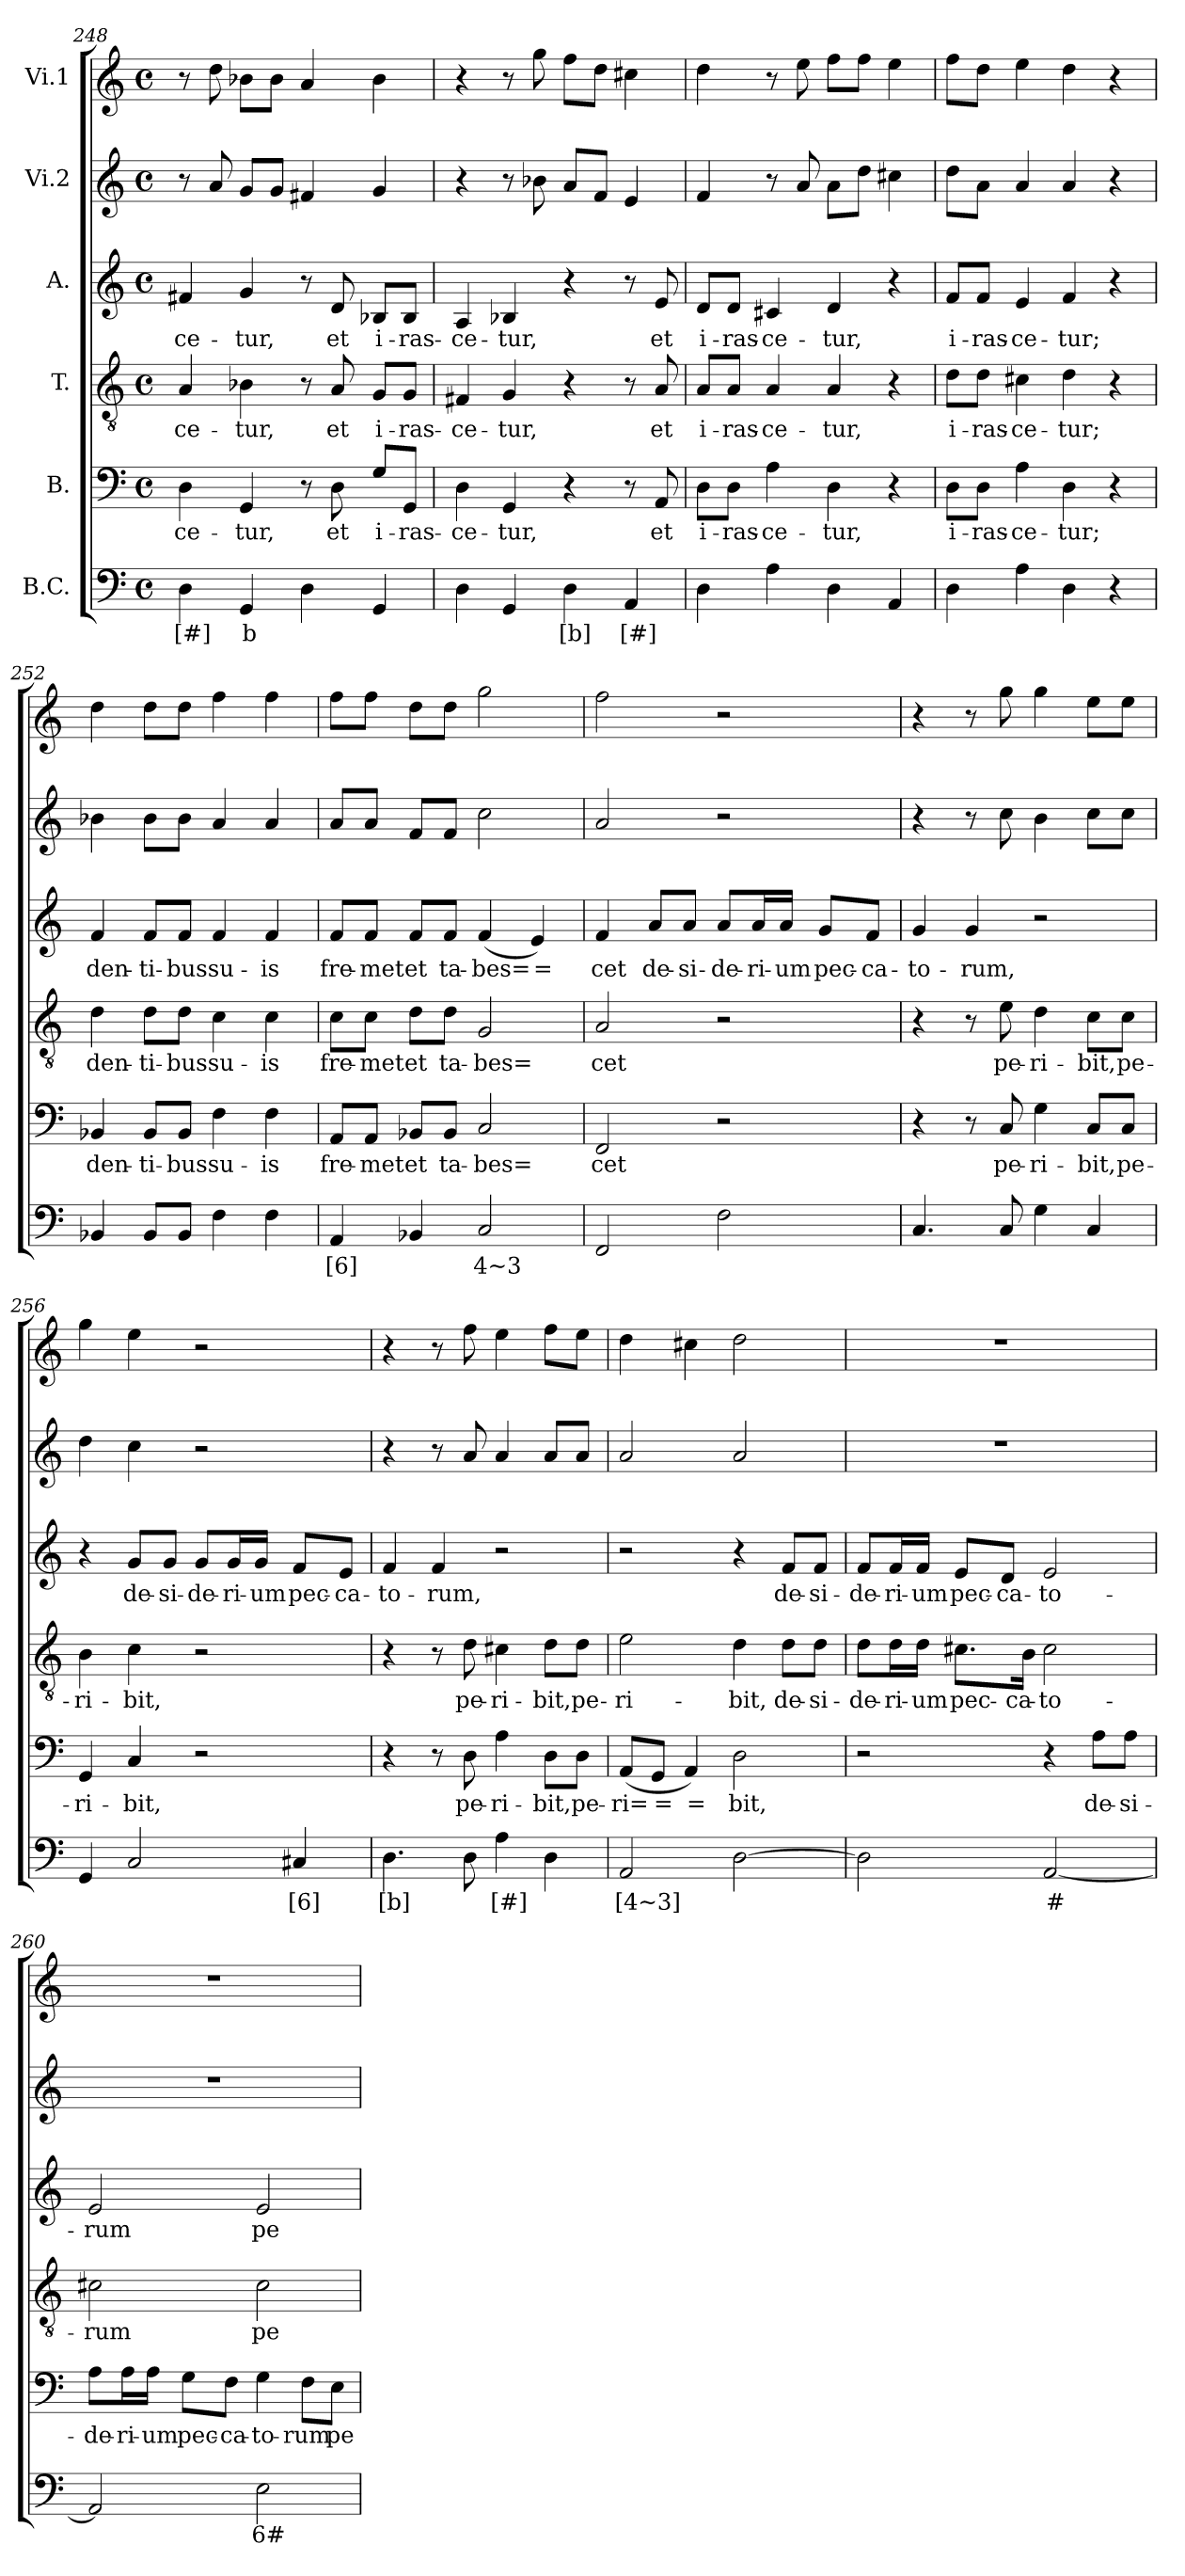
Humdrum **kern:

**kern	**text	**kern	**text	**kern	**text	**kern	**text	**kern	**kern
*part6	*part6	*part5	*part5	*part4	*part4	*part3	*part3	*part2	*part1
*staff6	*staff6	*staff5	*staff5	*staff4	*staff4	*staff3	*staff3	*staff2	*staff1
*I"B.C.	*	*I"B.	*	*I"T.	*	*I"A.	*	*I"Vi.2	*I"Vi.1
*clefF4	*	*clefF4	*	*clefGv2	*	*clefG2	*	*clefG2	*clefG2
*k[]	*	*k[]	*	*k[]	*	*k[]	*	*k[]	*k[]
*C:	*	*C:	*	*C:	*	*C:	*	*C:	*C:
*M4/4	*	*M4/4	*	*M4/4	*	*M4/4	*	*M4/4	*M4/4
*met(c)	*	*met(c)	*	*met(c)	*	*met(c)	*	*met(c)	*met(c)
=248	=248	=248	=248	=248	=248	=248	=248	=248	=248
!	!LO:LY:b	!	!LO:LY:b	!	!LO:LY:b	!	!LO:LY:b	!	!
4D\	[#]	4D\	-ce-	4A/	-ce-	4f#X/	-ce-	8r	8r
.	.	.	.	.	.	.	.	8a/	8dd\
!	!LO:LY:b	!	!LO:LY:b	!	!LO:LY:b	!	!LO:LY:b	!	!
4GG/	b	4GG/	-tur,	4B-X\	-tur,	4g/	-tur,	8g/L	8b-X\L
.	.	.	.	.	.	.	.	8g/J	8b-\J
4D\	.	8r	.	8r	.	8r	.	4f#X/	4a/
!	!	!	!LO:LY:b	!	!LO:LY:b	!	!LO:LY:b	!	!
.	.	8D\	et	8A/	et	8d/	et	.	.
!	!	!	!LO:LY:b	!	!LO:LY:b	!	!LO:LY:b	!	!
4GG/	.	8G/L	i-	8G/L	i-	8B-X/L	i-	4g/	4b-\
!	!	!	!LO:LY:b	!	!LO:LY:b	!	!LO:LY:b	!	!
.	.	8GG/J	-ras-	8G/J	-ras-	8B-/J	-ras-	.	.
=249	=249	=249	=249	=249	=249	=249	=249	=249	=249
!	!	!	!LO:LY:b	!	!LO:LY:b	!	!LO:LY:b	!	!
4D\	.	4D\	-ce-	4F#X/	-ce-	4A/	-ce-	4r	4r
!	!	!	!LO:LY:b	!	!LO:LY:b	!	!LO:LY:b	!	!
4GG/	.	4GG/	-tur,	4G/	-tur,	4B-X/	-tur,	8r	8r
.	.	.	.	.	.	.	.	8b-X\	8gg\
!	!LO:LY:b	!	!	!	!	!	!	!	!
4D\	[b]	4r	.	4r	.	4r	.	8a/L	8ff\L
.	.	.	.	.	.	.	.	8f/J	8dd\J
!	!LO:LY:b	!	!	!	!	!	!	!	!
4AA/	[#]	8r	.	8r	.	8r	.	4e/	4cc#X\
!	!	!	!LO:LY:b	!	!LO:LY:b	!	!LO:LY:b	!	!
.	.	8AA/	et	8A/	et	8e/	et	.	.
!!LO:LB:g=z
=250	=250	=250	=250	=250	=250	=250	=250	=250	=250
!	!	!	!LO:LY:b	!	!LO:LY:b	!	!LO:LY:b	!	!
4D\	.	8D\L	i-	8A/L	i-	8d/L	i-	4f/	4dd\
!	!	!	!LO:LY:b	!	!LO:LY:b	!	!LO:LY:b	!	!
.	.	8D\J	-ras-	8A/J	-ras-	8d/J	-ras-	.	.
!	!	!	!LO:LY:b	!	!LO:LY:b	!	!LO:LY:b	!	!
4A\	.	4A\	-ce-	4A/	-ce-	4c#X/	-ce-	8r	8r
.	.	.	.	.	.	.	.	8a/	8ee\
!	!	!	!LO:LY:b	!	!LO:LY:b	!	!LO:LY:b	!	!
4D\	.	4D\	-tur,	4A/	-tur,	4d/	-tur,	8a\L	8ff\L
.	.	.	.	.	.	.	.	8dd\J	8ff\J
4AA/	.	4r	.	4r	.	4r	.	4cc#X\	4ee\
=251	=251	=251	=251	=251	=251	=251	=251	=251	=251
!	!	!	!LO:LY:b	!	!LO:LY:b	!	!LO:LY:b	!	!
4D\	.	8D\L	i-	8d\L	i-	8f/L	i-	8dd\L	8ff\L
!	!	!	!LO:LY:b	!	!LO:LY:b	!	!LO:LY:b	!	!
.	.	8D\J	-ras-	8d\J	-ras-	8f/J	-ras-	8a\J	8dd\J
!	!	!	!LO:LY:b	!	!LO:LY:b	!	!LO:LY:b	!	!
4A\	.	4A\	-ce-	4c#X\	-ce-	4e/	-ce-	4a/	4ee\
!	!	!	!LO:LY:b	!	!LO:LY:b	!	!LO:LY:b	!	!
4D\	.	4D\	-tur;	4d\	-tur;	4f/	-tur;	4a/	4dd\
4r	.	4r	.	4r	.	4r	.	4r	4r
=252	=252	=252	=252	=252	=252	=252	=252	=252	=252
!	!	!	!LO:LY:b	!	!LO:LY:b	!	!LO:LY:b	!	!
4BB-X/	.	4BB-X/	den-	4d\	den-	4f/	den-	4b-X\	4dd\
!	!	!	!LO:LY:b	!	!LO:LY:b	!	!LO:LY:b	!	!
8BB-/L	.	8BB-/L	-ti-	8d\L	-ti-	8f/L	-ti-	8b-\L	8dd\L
!	!	!	!LO:LY:b	!	!LO:LY:b	!	!LO:LY:b	!	!
8BB-/J	.	8BB-/J	-bus	8d\J	-bus	8f/J	-bus	8b-\J	8dd\J
!	!	!	!LO:LY:b	!	!LO:LY:b	!	!LO:LY:b	!	!
4F\	.	4F\	su-	4c\	su-	4f/	su-	4a/	4ff\
!	!	!	!LO:LY:b	!	!LO:LY:b	!	!LO:LY:b	!	!
4F\	.	4F\	-is	4c\	-is	4f/	-is	4a/	4ff\
=253	=253	=253	=253	=253	=253	=253	=253	=253	=253
!	!LO:LY:b	!	!LO:LY:b	!	!LO:LY:b	!	!LO:LY:b	!	!
4AA/	[6]	8AA/L	fre-	8c\L	fre-	8f/L	fre-	8a/L	8ff\L
!	!	!	!LO:LY:b	!	!LO:LY:b	!	!LO:LY:b	!	!
.	.	8AA/J	-met	8c\J	-met	8f/J	-met	8a/J	8ff\J
!	!	!	!LO:LY:b	!	!LO:LY:b	!	!LO:LY:b	!	!
4BB-X/	.	8BB-X/L	et	8d\L	et	8f/L	et	8f/L	8dd\L
!	!	!	!LO:LY:b	!	!LO:LY:b	!	!LO:LY:b	!	!
.	.	8BB-/J	ta-	8d\J	ta-	8f/J	ta-	8f/J	8dd\J
!	!LO:LY:b	!	!LO:LY:b	!	!LO:LY:b	!	!LO:LY:b	!	!
2C/	4~3	2C/	-bes=	2G/	-bes=	(>4f/	-bes=	2cc\	2gg\
!	!	!	!	!	!	!	!LO:LY:b	!	!
.	.	.	.	.	.	4e/)	=	.	.
!!LO:PB:g=z
=254	=254	=254	=254	=254	=254	=254	=254	=254	=254
!	!	!	!LO:LY:b	!	!LO:LY:b	!	!LO:LY:b	!	!
2FF/	.	2FF/	cet	2A/	cet	4f/	cet	2a/	2ff\
!	!	!	!	!	!	!	!LO:LY:b	!	!
.	.	.	.	.	.	8a/L	de-	.	.
!	!	!	!	!	!	!	!LO:LY:b	!	!
.	.	.	.	.	.	8a/J	-si-	.	.
!	!	!	!	!	!	!	!LO:LY:b	!	!
2F\	.	2r	.	2r	.	8a/L	-de-	2r	2r
!	!	!	!	!	!	!	!LO:LY:b	!	!
.	.	.	.	.	.	16a/L	-ri-	.	.
!	!	!	!	!	!	!	!LO:LY:b	!	!
.	.	.	.	.	.	16a/JJ	-um	.	.
!	!	!	!	!	!	!	!LO:LY:b	!	!
.	.	.	.	.	.	8g/L	pec-	.	.
!	!	!	!	!	!	!	!LO:LY:b	!	!
.	.	.	.	.	.	8f/J	-ca-	.	.
=255	=255	=255	=255	=255	=255	=255	=255	=255	=255
!	!	!	!	!	!	!	!LO:LY:b	!	!
4.C/	.	4r	.	4r	.	4g/	-to-	4r	4r
!	!	!	!	!	!	!	!LO:LY:b	!	!
.	.	8r	.	8r	.	4g/	-rum,	8r	8r
!	!	!	!LO:LY:b	!	!LO:LY:b	!	!	!	!
8C/	.	8C/	pe-	8e\	pe-	.	.	8cc\	8gg\
!	!	!	!LO:LY:b	!	!LO:LY:b	!	!	!	!
4G\	.	4G\	-ri-	4d\	-ri-	2r	.	4b\	4gg\
!	!	!	!LO:LY:b	!	!LO:LY:b	!	!	!	!
4C/	.	8C/L	-bit,	8c\L	-bit,	.	.	8cc\L	8ee\L
!	!	!	!LO:LY:b	!	!LO:LY:b	!	!	!	!
.	.	8C/J	pe-	8c\J	pe-	.	.	8cc\J	8ee\J
=256	=256	=256	=256	=256	=256	=256	=256	=256	=256
!	!	!	!LO:LY:b	!	!LO:LY:b	!	!	!	!
4GG/	.	4GG/	-ri-	4B\	-ri-	4r	.	4dd\	4gg\
!	!	!	!LO:LY:b	!	!LO:LY:b	!	!LO:LY:b	!	!
2C/	.	4C/	-bit,	4c\	-bit,	8g/L	de-	4cc\	4ee\
!	!	!	!	!	!	!	!LO:LY:b	!	!
.	.	.	.	.	.	8g/J	-si-	.	.
!	!	!	!	!	!	!	!LO:LY:b	!	!
.	.	2r	.	2r	.	8g/L	-de-	2r	2r
!	!	!	!	!	!	!	!LO:LY:b	!	!
.	.	.	.	.	.	16g/L	-ri-	.	.
!	!	!	!	!	!	!	!LO:LY:b	!	!
.	.	.	.	.	.	16g/JJ	-um	.	.
!	!LO:LY:b	!	!	!	!	!	!LO:LY:b	!	!
4C#X/	[6]	.	.	.	.	8f/L	pec-	.	.
!	!	!	!	!	!	!	!LO:LY:b	!	!
.	.	.	.	.	.	8e/J	-ca-	.	.
!!LO:LB:g=z
=257	=257	=257	=257	=257	=257	=257	=257	=257	=257
!	!LO:LY:b	!	!	!	!	!	!LO:LY:b	!	!
4.D\	[b]	4r	.	4r	.	4f/	-to-	4r	4r
!	!	!	!	!	!	!	!LO:LY:b	!	!
.	.	8r	.	8r	.	4f/	-rum,	8r	8r
!	!	!	!LO:LY:b	!	!LO:LY:b	!	!	!	!
8D\	.	8D\	pe-	8d\	pe-	.	.	8a/	8ff\
!	!LO:LY:b	!	!LO:LY:b	!	!LO:LY:b	!	!	!	!
4A\	[#]	4A\	-ri-	4c#X\	-ri-	2r	.	4a/	4ee\
!	!	!	!LO:LY:b	!	!LO:LY:b	!	!	!	!
4D\	.	8D\L	-bit,	8d\L	-bit,	.	.	8a/L	8ff\L
!	!	!	!LO:LY:b	!	!LO:LY:b	!	!	!	!
.	.	8D\J	pe-	8d\J	pe-	.	.	8a/J	8ee\J
=258	=258	=258	=258	=258	=258	=258	=258	=258	=258
!	!LO:LY:b	!	!LO:LY:b	!	!LO:LY:b	!	!	!	!
2AA/	[4~3]	(<8AA/L	-ri=	2e\	-ri-	2r	.	2a/	4dd\
!	!	!	!LO:LY:b	!	!	!	!	!	!
.	.	8GG/J	=	.	.	.	.	.	.
!	!	!	!LO:LY:b	!	!	!	!	!	!
.	.	4AA/)	=	.	.	.	.	.	4cc#X\
!	!	!	!LO:LY:b	!	!LO:LY:b	!	!	!	!
[2D\	.	2D\	bit,	4d\	-bit,	4r	.	2a/	2dd\
!	!	!	!	!	!LO:LY:b	!	!LO:LY:b	!	!
.	.	.	.	8d\L	de-	8f/L	de-	.	.
!	!	!	!	!	!LO:LY:b	!	!LO:LY:b	!	!
.	.	.	.	8d\J	-si-	8f/J	-si-	.	.
=259	=259	=259	=259	=259	=259	=259	=259	=259	=259
!	!	!	!	!	!LO:LY:b	!	!LO:LY:b	!	!
2D\]	.	2r	.	8d\L	-de-	8f/L	-de-	1r	1r
!	!	!	!	!	!LO:LY:b	!	!LO:LY:b	!	!
.	.	.	.	16d\L	-ri-	16f/L	-ri-	.	.
!	!	!	!	!	!LO:LY:b	!	!LO:LY:b	!	!
.	.	.	.	16d\JJ	-um	16f/JJ	-um	.	.
!	!	!	!	!	!LO:LY:b	!	!LO:LY:b	!	!
.	.	.	.	8.c#X\L	pec-	8e/L	pec-	.	.
!	!	!	!	!	!	!	!LO:LY:b	!	!
.	.	.	.	.	.	8d/J	-ca-	.	.
!	!	!	!	!	!LO:LY:b	!	!	!	!
.	.	.	.	16B\Jk	-ca-	.	.	.	.
!	!LO:LY:b	!	!	!	!LO:LY:b	!	!LO:LY:b	!	!
[2AA/	#	4r	.	2c#\	-to-	2e/	-to-	.	.
!	!	!	!LO:LY:b	!	!	!	!	!	!
.	.	8A\L	de-	.	.	.	.	.	.
!	!	!	!LO:LY:b	!	!	!	!	!	!
.	.	8A\J	-si-	.	.	.	.	.	.
!!LO:PB:g=z
=260	=260	=260	=260	=260	=260	=260	=260	=260	=260
!	!	!	!LO:LY:b	!	!LO:LY:b	!	!LO:LY:b	!	!
2AA/]	.	8A\L	-de-	2c#X\	-rum	2e/	-rum	1r	1r
!	!	!	!LO:LY:b	!	!	!	!	!	!
.	.	16A\L	-ri-	.	.	.	.	.	.
!	!	!	!LO:LY:b	!	!	!	!	!	!
.	.	16A\JJ	-um	.	.	.	.	.	.
!	!	!	!LO:LY:b	!	!	!	!	!	!
.	.	8G\L	pec-	.	.	.	.	.	.
!	!	!	!LO:LY:b	!	!	!	!	!	!
.	.	8F\J	-ca-	.	.	.	.	.	.
!	!LO:LY:b	!	!LO:LY:b	!	!LO:LY:b	!	!LO:LY:b	!	!
2E\	6#	4G\	-to-	2c#\	pe-	2e/	pe-	.	.
!	!	!	!LO:LY:b	!	!	!	!	!	!
.	.	8F\L	-rum	.	.	.	.	.	.
!	!	!	!LO:LY:b	!	!	!	!	!	!
.	.	8E\J	pe-	.	.	.	.	.	.
=	=	=	=	=	=	=	=	=	=
*-	*-	*-	*-	*-	*-	*-	*-	*-	*-
